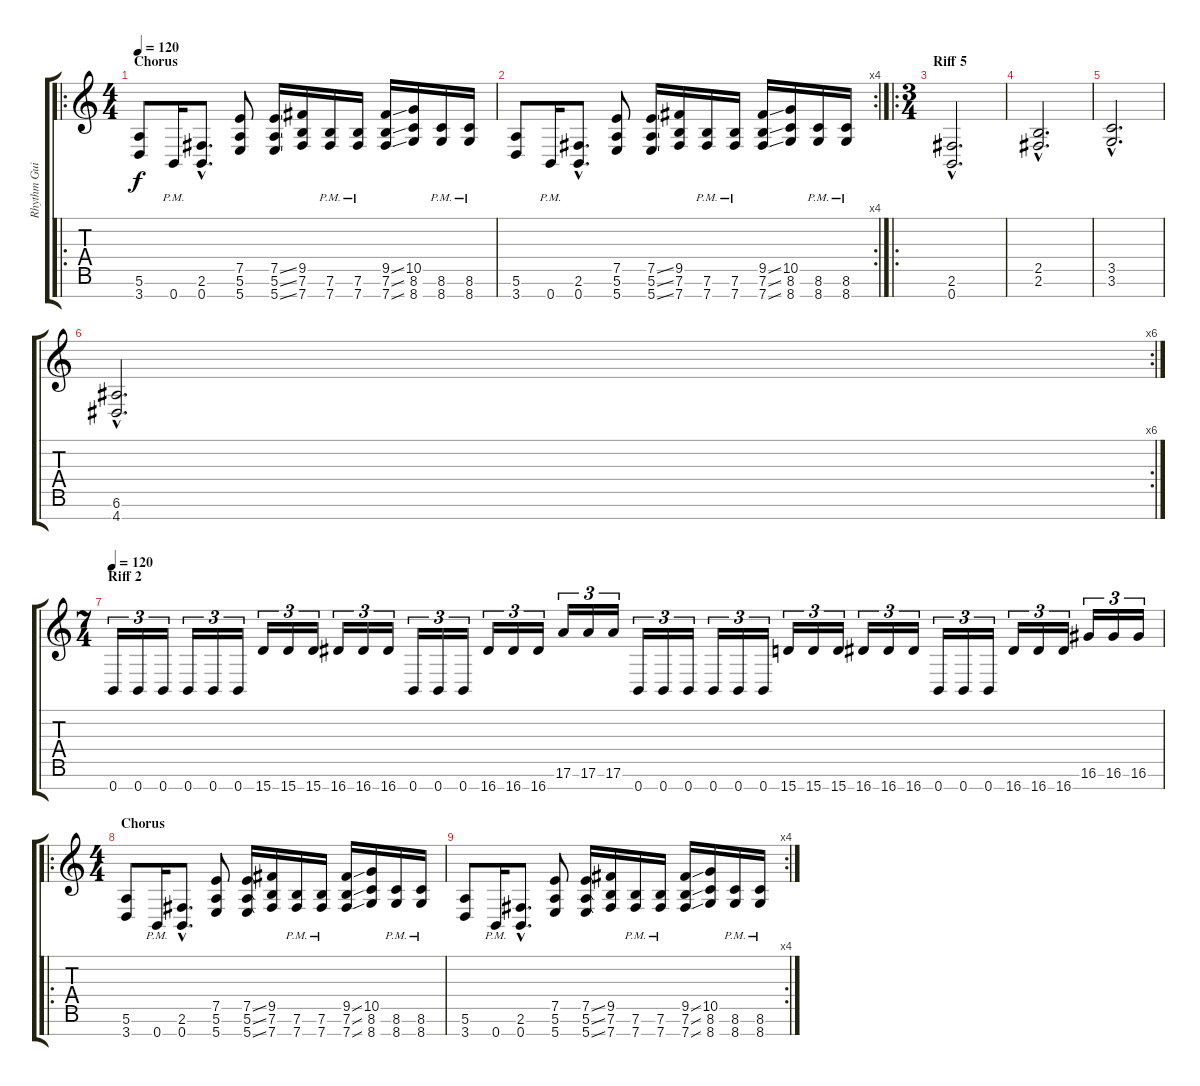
\track ("Rhythm Guitar R" "Rhythm Gui") {instrument overdrivenguitar}
\staff {score tabs}
\tuning (E4 B3 G3 D3 A2 E2 B1) {hide}
\ro
\ts (4 4)
\section ("" "Chorus")
\tempo 120
\clef g2
\ks c
(5.6 3.7).8{dy f} 0.7{pm}.16 (2.6{hac} 0.7{hac}).8{d} (7.5 5.6 5.7).8 (7.5{ss} 5.6{ss} 5.7{ss}).16 (9.5 7.6 7.7).16 (7.6{pm} 7.7{pm}).16 (7.6{pm} 7.7{pm}).16 (9.5{ss} 7.6{ss} 7.7{ss}).16 (10.5 8.6 8.7).16 (8.6{pm} 8.7{pm}).16 (8.6{pm} 8.7{pm}).16 |
\rc 4
(5.6 3.7).8 0.7{pm}.16 (2.6{hac} 0.7{hac}).8{d} (7.5 5.6 5.7).8 (7.5{ss} 5.6{ss} 5.7{ss}).16 (9.5 7.6 7.7).16 (7.6{pm} 7.7{pm}).16 (7.6{pm} 7.7{pm}).16 (9.5{ss} 7.6{ss} 7.7{ss}).16 (10.5 8.6 8.7).16 (8.6{pm} 8.7{pm}).16 (8.6{pm} 8.7{pm}).16 |
\ro
\ts (3 4)
\section ("" "Riff 5")
(2.6{hac} 0.7{hac}).2{d} |
(2.5{hac} 2.6{hac}).2{d} |
(3.5{hac} 3.6{hac}).2{d} |
\rc 6
(6.6{hac} 4.7{hac}).2{d} |
\ts (7 4)
\section ("" "Riff 2")
\tempo 120
0.7.16{tu (3 2)} 0.7.16{tu (3 2)} 0.7.16{tu (3 2)} 0.7.16{tu (3 2)} 0.7.16{tu (3 2)} 0.7.16{tu (3 2)} 15.7.16{tu (3 2)} 15.7.16{tu (3 2)} 15.7.16{tu (3 2)} 16.7.16{tu (3 2)} 16.7.16{tu (3 2)} 16.7.16{tu (3 2)} 0.7.16{tu (3 2)} 0.7.16{tu (3 2)} 0.7.16{tu (3 2)} 16.7.16{tu (3 2)} 16.7.16{tu (3 2)} 16.7.16{tu (3 2)} 17.6.16{tu (3 2)} 17.6.16{tu (3 2)} 17.6.16{tu (3 2)} 0.7.16{tu (3 2)} 0.7.16{tu (3 2)} 0.7.16{tu (3 2)} 0.7.16{tu (3 2)} 0.7.16{tu (3 2)} 0.7.16{tu (3 2)} 15.7.16{tu (3 2)} 15.7.16{tu (3 2)} 15.7.16{tu (3 2)} 16.7.16{tu (3 2)} 16.7.16{tu (3 2)} 16.7.16{tu (3 2)} 0.7.16{tu (3 2)} 0.7.16{tu (3 2)} 0.7.16{tu (3 2)} 16.7.16{tu (3 2)} 16.7.16{tu (3 2)} 16.7.16{tu (3 2)} 16.6.16{tu (3 2)} 16.6.16{tu (3 2)} 16.6.16{tu (3 2)} |
\ro
\ts (4 4)
\section ("" "Chorus")
(5.6 3.7).8 0.7{pm}.16 (2.6{hac} 0.7{hac}).8{d} (7.5 5.6 5.7).8 (7.5{ss} 5.6{ss} 5.7{ss}).16 (9.5 7.6 7.7).16 (7.6{pm} 7.7{pm}).16 (7.6{pm} 7.7{pm}).16 (9.5{ss} 7.6{ss} 7.7{ss}).16 (10.5 8.6 8.7).16 (8.6{pm} 8.7{pm}).16 (8.6{pm} 8.7{pm}).16 |
\rc 4
(5.6 3.7).8 0.7{pm}.16 (2.6{hac} 0.7{hac}).8{d} (7.5 5.6 5.7).8 (7.5{ss} 5.6{ss} 5.7{ss}).16 (9.5 7.6 7.7).16 (7.6{pm} 7.7{pm}).16 (7.6{pm} 7.7{pm}).16 (9.5{ss} 7.6{ss} 7.7{ss}).16 (10.5 8.6 8.7).16 (8.6{pm} 8.7{pm}).16 (8.6{pm} 8.7{pm}).16
